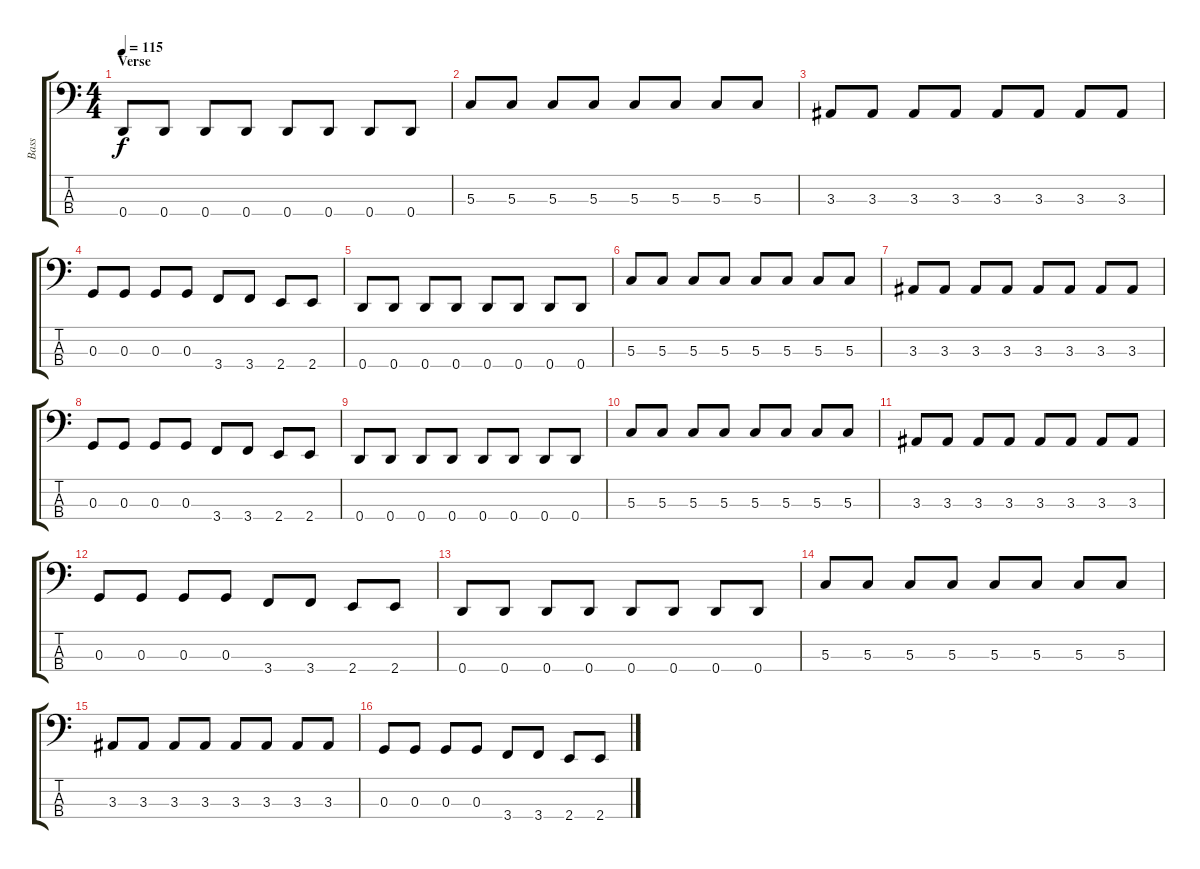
\track ("Bass" "Bass") {instrument electricbasspick}
\staff {score tabs}
\tuning (F2 C2 G1 D1) {hide}
\ts (4 4)
\section ("" "Verse")
\tempo 115
\clef f4
\ks c
0.4.8{dy f} 0.4.8 0.4.8 0.4.8 0.4.8 0.4.8 0.4.8 0.4.8 |
5.3.8 5.3.8 5.3.8 5.3.8 5.3.8 5.3.8 5.3.8 5.3.8 |
3.3.8 3.3.8 3.3.8 3.3.8 3.3.8 3.3.8 3.3.8 3.3.8 |
0.3.8 0.3.8 0.3.8 0.3.8 3.4.8 3.4.8 2.4.8 2.4.8 |
0.4.8 0.4.8 0.4.8 0.4.8 0.4.8 0.4.8 0.4.8 0.4.8 |
5.3.8 5.3.8 5.3.8 5.3.8 5.3.8 5.3.8 5.3.8 5.3.8 |
3.3.8 3.3.8 3.3.8 3.3.8 3.3.8 3.3.8 3.3.8 3.3.8 |
0.3.8 0.3.8 0.3.8 0.3.8 3.4.8 3.4.8 2.4.8 2.4.8 |
0.4.8 0.4.8 0.4.8 0.4.8 0.4.8 0.4.8 0.4.8 0.4.8 |
5.3.8 5.3.8 5.3.8 5.3.8 5.3.8 5.3.8 5.3.8 5.3.8 |
3.3.8 3.3.8 3.3.8 3.3.8 3.3.8 3.3.8 3.3.8 3.3.8 |
0.3.8 0.3.8 0.3.8 0.3.8 3.4.8 3.4.8 2.4.8 2.4.8 |
0.4.8 0.4.8 0.4.8 0.4.8 0.4.8 0.4.8 0.4.8 0.4.8 |
5.3.8 5.3.8 5.3.8 5.3.8 5.3.8 5.3.8 5.3.8 5.3.8 |
3.3.8 3.3.8 3.3.8 3.3.8 3.3.8 3.3.8 3.3.8 3.3.8 |
0.3.8 0.3.8 0.3.8 0.3.8 3.4.8 3.4.8 2.4.8 2.4.8
